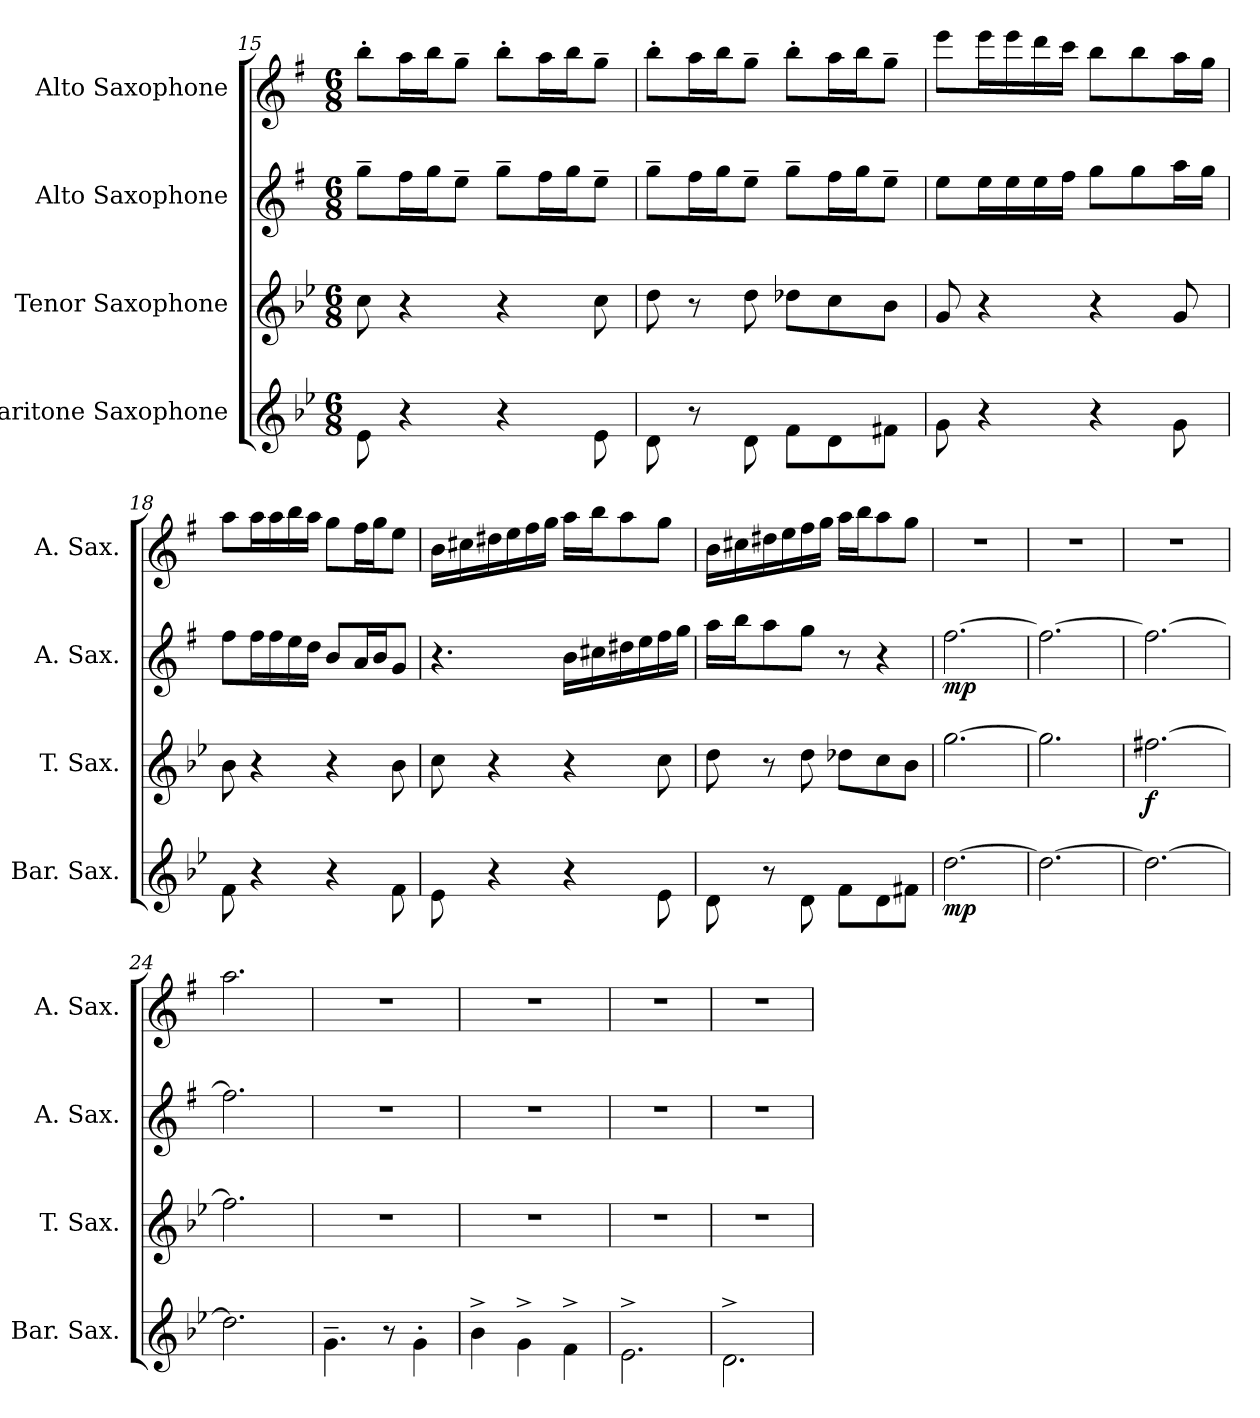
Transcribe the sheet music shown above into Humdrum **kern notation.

**kern	**dynam	**kern	**dynam	**kern	**dynam	**kern
*part4	*part4	*part3	*part3	*part2	*part2	*part1
*staff4	*staff4	*staff3	*staff3	*staff2	*staff2	*staff1
*I"Baritone Saxophone	*	*I"Tenor Saxophone	*	*I"Alto Saxophone	*	*I"Alto Saxophone
*I'Bar. Sax.	*	*I'T. Sax.	*	*I'A. Sax.	*	*I'A. Sax.
*clefG2	*	*clefG2	*	*clefG2	*	*clefG2
*ITrd12c21	*	*ITrd8c14	*	*ITrd5c9	*	*ITrd5c9
*k[b-e-]	*	*k[b-e-]	*	*k[b-e-]	*	*k[b-e-]
*B-:	*	*B-:	*	*B-:	*	*B-:
*M6/8	*	*M6/8	*	*M6/8	*	*M6/8
=15	=15	=15	=15	=15	=15	=15
8E-\	.	8c\	.	8b-~\L	.	8dd'\L
4r	.	4r	.	16a\L	.	16cc\L
.	.	.	.	16b-\J	.	16dd\J
.	.	.	.	8g~\J	.	8b-~\J
4r	.	4r	.	8b-~\L	.	8dd'\L
.	.	.	.	16a\L	.	16cc\L
.	.	.	.	16b-\J	.	16dd\J
8E-\	.	8c\	.	8g~\J	.	8b-~\J
!!LO:LB:g=z
=16	=16	=16	=16	=16	=16	=16
8D\	.	8d\	.	8b-~\L	.	8dd'\L
8r	.	8r	.	16a\L	.	16cc\L
.	.	.	.	16b-\J	.	16dd\J
8D\	.	8d\	.	8g~\J	.	8b-~\J
8F\L	.	8d-X\L	.	8b-~\L	.	8dd'\L
8D\	.	8c\	.	16a\L	.	16cc\L
.	.	.	.	16b-\J	.	16dd\J
8F#X\J	.	8B-\J	.	8g~\J	.	8b-~\J
=17	=17	=17	=17	=17	=17	=17
8G\	.	8G/	.	8g\L	.	8gg\L
4r	.	4r	.	16g\L	.	16gg\L
.	.	.	.	16g\	.	16gg\
.	.	.	.	16g\	.	16ff\
.	.	.	.	16a\JJ	.	16ee-\JJ
4r	.	4r	.	8b-\L	.	8dd\L
.	.	.	.	8b-\	.	8dd\
8G\	.	8G/	.	16cc\L	.	16cc\L
.	.	.	.	16b-\JJ	.	16b-\JJ
=18	=18	=18	=18	=18	=18	=18
8F\	.	8B-\	.	8a\L	.	8cc\L
4r	.	4r	.	16a\L	.	16cc\L
.	.	.	.	16a\	.	16cc\
.	.	.	.	16g\	.	16dd\
.	.	.	.	16f\JJ	.	16cc\JJ
4r	.	4r	.	8d/L	.	8b-\L
.	.	.	.	16c/L	.	16a\L
.	.	.	.	16d/J	.	16b-\J
8F\	.	8B-\	.	8B-/J	.	8g\J
!!LO:LB:g=z
=19	=19	=19	=19	=19	=19	=19
8E-\	.	8c\	.	4.r	.	16d\LL
.	.	.	.	.	.	16en\
4r	.	4r	.	.	.	16f#X\
.	.	.	.	.	.	16g\
.	.	.	.	.	.	16a\
.	.	.	.	.	.	16b-\JJ
4r	.	4r	.	16d\LL	.	16cc\LL
.	.	.	.	16en\	.	16dd\J
.	.	.	.	16f#X\	.	8cc\
.	.	.	.	16g\	.	.
8E-\	.	8c\	.	16a\	.	8b-\J
.	.	.	.	16b-\JJ	.	.
=20	=20	=20	=20	=20	=20	=20
8D\	.	8d\	.	16cc\LL	.	16d\LL
.	.	.	.	16dd\J	.	16en\
8r	.	8r	.	8cc\	.	16f#X\
.	.	.	.	.	.	16g\
8D\	.	8d\	.	8b-\J	.	16a\
.	.	.	.	.	.	16b-\JJ
8F\L	.	8d-X\L	.	8r	.	16cc\LL
.	.	.	.	.	.	16dd\J
8D\	.	8c\	.	4r	.	8cc\
8F#X\J	.	8B-\J	.	.	.	8b-\J
=21	=21	=21	=21	=21	=21	=21
!	!LO:DY:b	!	!	!	!LO:DY:b	!
[2.d\	mp	[2.g\	.	[2.a\	mp	2.r
=22	=22	=22	=22	=22	=22	=22
2.d\_	.	2.g\]	.	2.a\_	.	2.r
=23	=23	=23	=23	=23	=23	=23
!	!	!	!LO:DY:b	!	!	!
2.d\_	.	[2.f#X\	f	2.a\_	.	2.r
=24	=24	=24	=24	=24	=24	=24
2.d\]	.	2.f#\]	.	2.a\]	.	2.cc\
!!LO:PB:g=z
=25	=25	=25	=25	=25	=25	=25
4.G~\	.	2.r	.	2.r	.	2.r
8r	.	.	.	.	.	.
4G'\	.	.	.	.	.	.
=26	=26	=26	=26	=26	=26	=26
4B-^\	.	2.r	.	2.r	.	2.r
4G^\	.	.	.	.	.	.
4F^\	.	.	.	.	.	.
=27	=27	=27	=27	=27	=27	=27
2.E-^\	.	2.r	.	2.r	.	2.r
=28	=28	=28	=28	=28	=28	=28
2.D^\	.	2.r	.	2.r	.	2.r
=	=	=	=	=	=	=
*-	*-	*-	*-	*-	*-	*-
